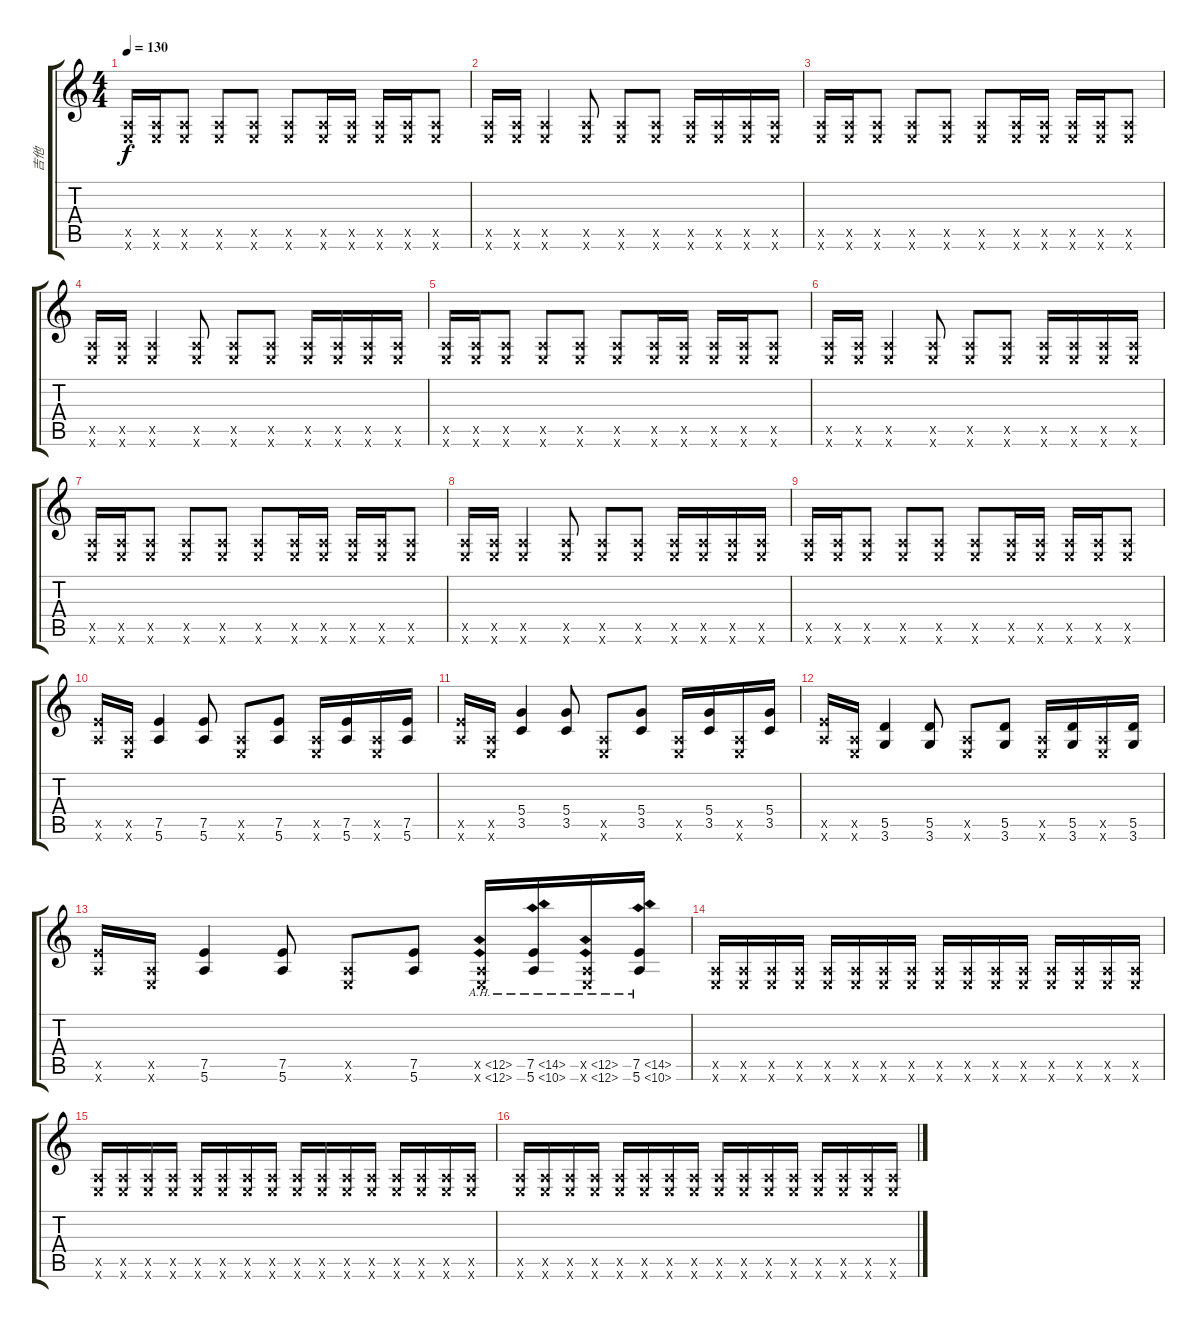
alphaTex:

\track ("吉他" "吉他") {instrument distortionguitar}
\staff {score tabs}
\tuning (E4 B3 G3 D3 A2 E2) {hide}
\ts (4 4)
\tempo 130
\clef g2
\ks c
(0.5{x} 0.6{x}).16{dy f instrument distortionguitar} (0.5{x} 0.6{x}).16 (0.5{x} 0.6{x}).8 (0.5{x} 0.6{x}).8 (0.5{x} 0.6{x}).8 (0.5{x} 0.6{x}).8 (0.5{x} 0.6{x}).16 (0.5{x} 0.6{x}).16 (0.5{x} 0.6{x}).16 (0.5{x} 0.6{x}).16 (0.5{x} 0.6{x}).8 |
(0.5{x} 0.6{x}).16 (0.5{x} 0.6{x}).16 (0.5{x} 0.6{x}).4 (0.5{x} 0.6{x}).8 (0.5{x} 0.6{x}).8 (0.5{x} 0.6{x}).8 (0.5{x} 0.6{x}).16 (0.5{x} 0.6{x}).16 (0.5{x} 0.6{x}).16 (0.5{x} 0.6{x}).16 |
(0.5{x} 0.6{x}).16 (0.5{x} 0.6{x}).16 (0.5{x} 0.6{x}).8 (0.5{x} 0.6{x}).8 (0.5{x} 0.6{x}).8 (0.5{x} 0.6{x}).8 (0.5{x} 0.6{x}).16 (0.5{x} 0.6{x}).16 (0.5{x} 0.6{x}).16 (0.5{x} 0.6{x}).16 (0.5{x} 0.6{x}).8 |
(0.5{x} 0.6{x}).16 (0.5{x} 0.6{x}).16 (0.5{x} 0.6{x}).4 (0.5{x} 0.6{x}).8 (0.5{x} 0.6{x}).8 (0.5{x} 0.6{x}).8 (0.5{x} 0.6{x}).16 (0.5{x} 0.6{x}).16 (0.5{x} 0.6{x}).16 (0.5{x} 0.6{x}).16 |
(0.5{x} 0.6{x}).16 (0.5{x} 0.6{x}).16 (0.5{x} 0.6{x}).8 (0.5{x} 0.6{x}).8 (0.5{x} 0.6{x}).8 (0.5{x} 0.6{x}).8 (0.5{x} 0.6{x}).16 (0.5{x} 0.6{x}).16 (0.5{x} 0.6{x}).16 (0.5{x} 0.6{x}).16 (0.5{x} 0.6{x}).8 |
(0.5{x} 0.6{x}).16 (0.5{x} 0.6{x}).16 (0.5{x} 0.6{x}).4 (0.5{x} 0.6{x}).8 (0.5{x} 0.6{x}).8 (0.5{x} 0.6{x}).8 (0.5{x} 0.6{x}).16 (0.5{x} 0.6{x}).16 (0.5{x} 0.6{x}).16 (0.5{x} 0.6{x}).16 |
(0.5{x} 0.6{x}).16 (0.5{x} 0.6{x}).16 (0.5{x} 0.6{x}).8 (0.5{x} 0.6{x}).8 (0.5{x} 0.6{x}).8 (0.5{x} 0.6{x}).8 (0.5{x} 0.6{x}).16 (0.5{x} 0.6{x}).16 (0.5{x} 0.6{x}).16 (0.5{x} 0.6{x}).16 (0.5{x} 0.6{x}).8 |
(0.5{x} 0.6{x}).16 (0.5{x} 0.6{x}).16 (0.5{x} 0.6{x}).4 (0.5{x} 0.6{x}).8 (0.5{x} 0.6{x}).8 (0.5{x} 0.6{x}).8 (0.5{x} 0.6{x}).16 (0.5{x} 0.6{x}).16 (0.5{x} 0.6{x}).16 (0.5{x} 0.6{x}).16 |
(0.5{x} 0.6{x}).16 (0.5{x} 0.6{x}).16 (0.5{x} 0.6{x}).8 (0.5{x} 0.6{x}).8 (0.5{x} 0.6{x}).8 (0.5{x} 0.6{x}).8 (0.5{x} 0.6{x}).16 (0.5{x} 0.6{x}).16 (0.5{x} 0.6{x}).16 (0.5{x} 0.6{x}).16 (0.5{x} 0.6{x}).8 |
(7.5{x} 5.6{x}).16 (0.5{x} 0.6{x}).16 (7.5 5.6).4 (7.5 5.6).8 (0.5{x} 0.6{x}).8 (7.5 5.6).8 (0.5{x} 0.6{x}).16 (7.5 5.6).16 (0.5{x} 0.6{x}).16 (7.5 5.6).16 |
(7.5{x} 5.6{x}).16 (0.5{x} 0.6{x}).16 (5.4 3.5).4 (5.4 3.5).8 (0.5{x} 0.6{x}).8 (5.4 3.5).8 (0.5{x} 0.6{x}).16 (5.4 3.5).16 (0.5{x} 0.6{x}).16 (5.4 3.5).16 |
(7.5{x} 5.6{x}).16 (0.5{x} 0.6{x}).16 (5.5 3.6).4 (5.5 3.6).8 (0.5{x} 0.6{x}).8 (5.5 3.6).8 (0.5{x} 0.6{x}).16 (5.5 3.6).16 (0.5{x} 0.6{x}).16 (5.5 3.6).16 |
(7.5{x} 5.6{x}).16 (0.5{x} 0.6{x}).16 (7.5 5.6).4 (7.5 5.6).8 (0.5{x} 0.6{x}).8 (7.5 5.6).8 (0.5{ah 12 x} 0.6{ah 12 x}).16 (7.5{ah 7} 5.6{ah 5}).16 (0.5{ah 12 x} 0.6{ah 12 x}).16 (7.5{ah 7} 5.6{ah 5}).16 |
(0.5{x} 0.6{x}).16 (0.5{x} 0.6{x}).16 (0.5{x} 0.6{x}).16 (0.5{x} 0.6{x}).16 (0.5{x} 0.6{x}).16 (0.5{x} 0.6{x}).16 (0.5{x} 0.6{x}).16 (0.5{x} 0.6{x}).16 (0.5{x} 0.6{x}).16 (0.5{x} 0.6{x}).16 (0.5{x} 0.6{x}).16 (0.5{x} 0.6{x}).16 (0.5{x} 0.6{x}).16 (0.5{x} 0.6{x}).16 (0.5{x} 0.6{x}).16 (0.5{x} 0.6{x}).16 |
(0.5{x} 0.6{x}).16 (0.5{x} 0.6{x}).16 (0.5{x} 0.6{x}).16 (0.5{x} 0.6{x}).16 (0.5{x} 0.6{x}).16 (0.5{x} 0.6{x}).16 (0.5{x} 0.6{x}).16 (0.5{x} 0.6{x}).16 (0.5{x} 0.6{x}).16 (0.5{x} 0.6{x}).16 (0.5{x} 0.6{x}).16 (0.5{x} 0.6{x}).16 (0.5{x} 0.6{x}).16 (0.5{x} 0.6{x}).16 (0.5{x} 0.6{x}).16 (0.5{x} 0.6{x}).16 |
(0.5{x} 0.6{x}).16 (0.5{x} 0.6{x}).16 (0.5{x} 0.6{x}).16 (0.5{x} 0.6{x}).16 (0.5{x} 0.6{x}).16 (0.5{x} 0.6{x}).16 (0.5{x} 0.6{x}).16 (0.5{x} 0.6{x}).16 (0.5{x} 0.6{x}).16 (0.5{x} 0.6{x}).16 (0.5{x} 0.6{x}).16 (0.5{x} 0.6{x}).16 (0.5{x} 0.6{x}).16 (0.5{x} 0.6{x}).16 (0.5{x} 0.6{x}).16 (0.5{x} 0.6{x}).16
